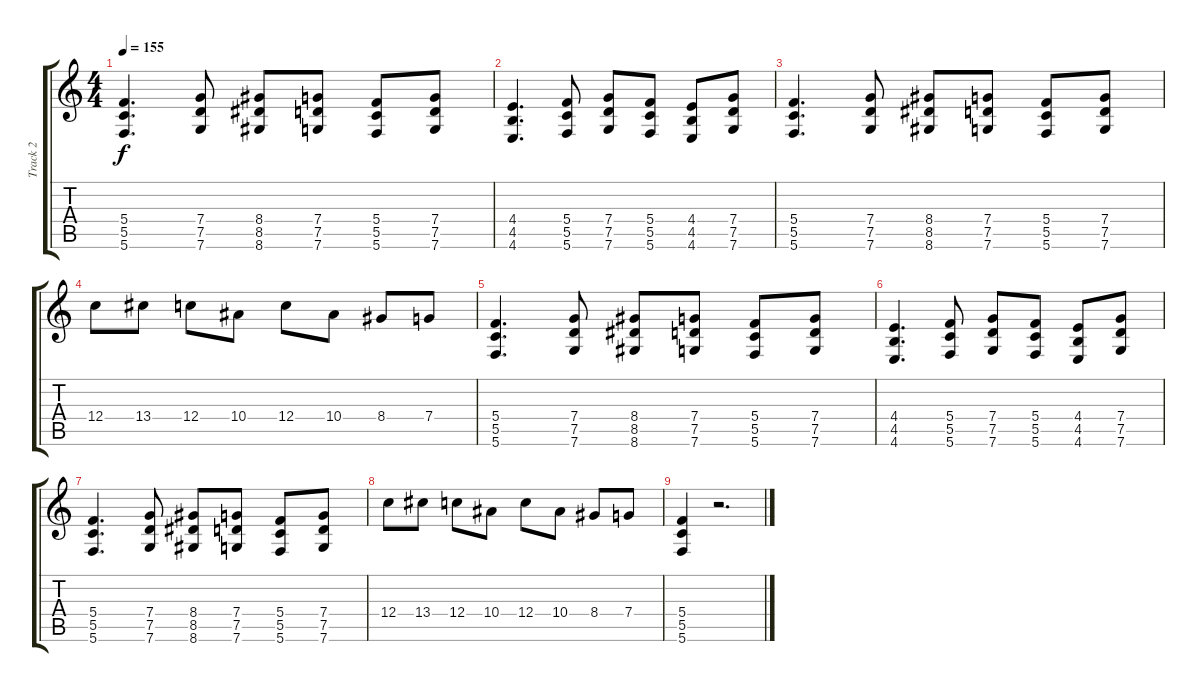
\track ("Track 2" "Track 2") {instrument distortionguitar}
\staff {score tabs}
\tuning (D4 A3 F3 C3 G2 C2) {hide}
\ts (4 4)
\tempo 155
\clef g2
\ks c
(5.4 5.5 5.6).4{d dy f} (7.4 7.5 7.6).8 (8.4 8.5 8.6).8 (7.4 7.5 7.6).8 (5.4 5.5 5.6).8 (7.4 7.5 7.6).8 |
(4.4 4.5 4.6).4{d} (5.4 5.5 5.6).8 (7.4 7.5 7.6).8 (5.4 5.5 5.6).8 (4.4 4.5 4.6).8 (7.4 7.5 7.6).8 |
(5.4 5.5 5.6).4{d} (7.4 7.5 7.6).8 (8.4 8.5 8.6).8 (7.4 7.5 7.6).8 (5.4 5.5 5.6).8 (7.4 7.5 7.6).8 |
12.4.8 13.4.8 12.4.8 10.4.8 12.4.8 10.4.8 8.4.8 7.4.8 |
(5.4 5.5 5.6).4{d} (7.4 7.5 7.6).8 (8.4 8.5 8.6).8 (7.4 7.5 7.6).8 (5.4 5.5 5.6).8 (7.4 7.5 7.6).8 |
(4.4 4.5 4.6).4{d} (5.4 5.5 5.6).8 (7.4 7.5 7.6).8 (5.4 5.5 5.6).8 (4.4 4.5 4.6).8 (7.4 7.5 7.6).8 |
(5.4 5.5 5.6).4{d} (7.4 7.5 7.6).8 (8.4 8.5 8.6).8 (7.4 7.5 7.6).8 (5.4 5.5 5.6).8 (7.4 7.5 7.6).8 |
12.4.8 13.4.8 12.4.8 10.4.8 12.4.8 10.4.8 8.4.8 7.4.8 |
(5.4 5.5 5.6).4 r.2{d}
